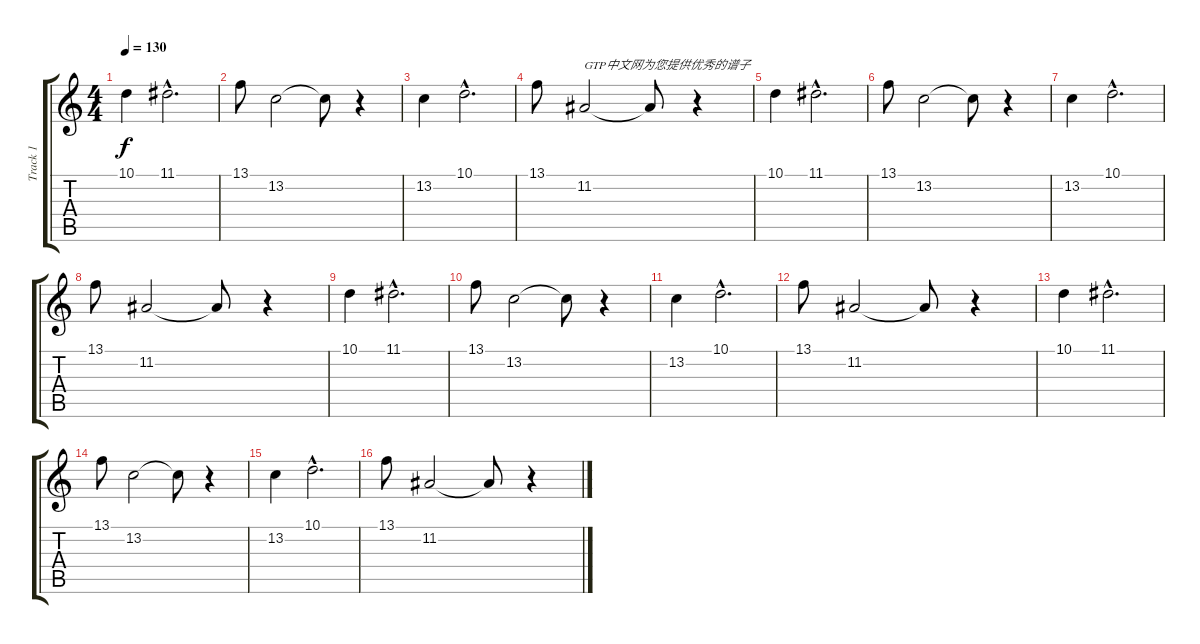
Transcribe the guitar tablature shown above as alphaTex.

\track ("Track 1" "Track 1") {instrument lead6voice}
\staff {score tabs}
\tuning (E4 B3 G3 D3 A2 E2) {hide}
\ts (4 4)
\tempo 130
\clef g2
\ks c
10.1.4{dy f instrument lead6voice} 11.1{hac}.2{d} |
13.1.8 13.2.2 13.2{t}.8 r.4 |
13.2.4 10.1{hac}.2{d} |
13.1.8 11.2.2{txt "GTP中文网为您提供优秀的谱子"} 11.2{t}.8 r.4 |
10.1.4 11.1{hac}.2{d} |
13.1.8 13.2.2 13.2{t}.8 r.4 |
13.2.4 10.1{hac}.2{d} |
13.1.8 11.2.2 11.2{t}.8 r.4 |
10.1.4 11.1{hac}.2{d} |
13.1.8 13.2.2 13.2{t}.8 r.4 |
13.2.4 10.1{hac}.2{d} |
13.1.8 11.2.2 11.2{t}.8 r.4 |
10.1.4 11.1{hac}.2{d} |
13.1.8 13.2.2 13.2{t}.8 r.4 |
13.2.4 10.1{hac}.2{d} |
13.1.8 11.2.2 11.2{t}.8 r.4
